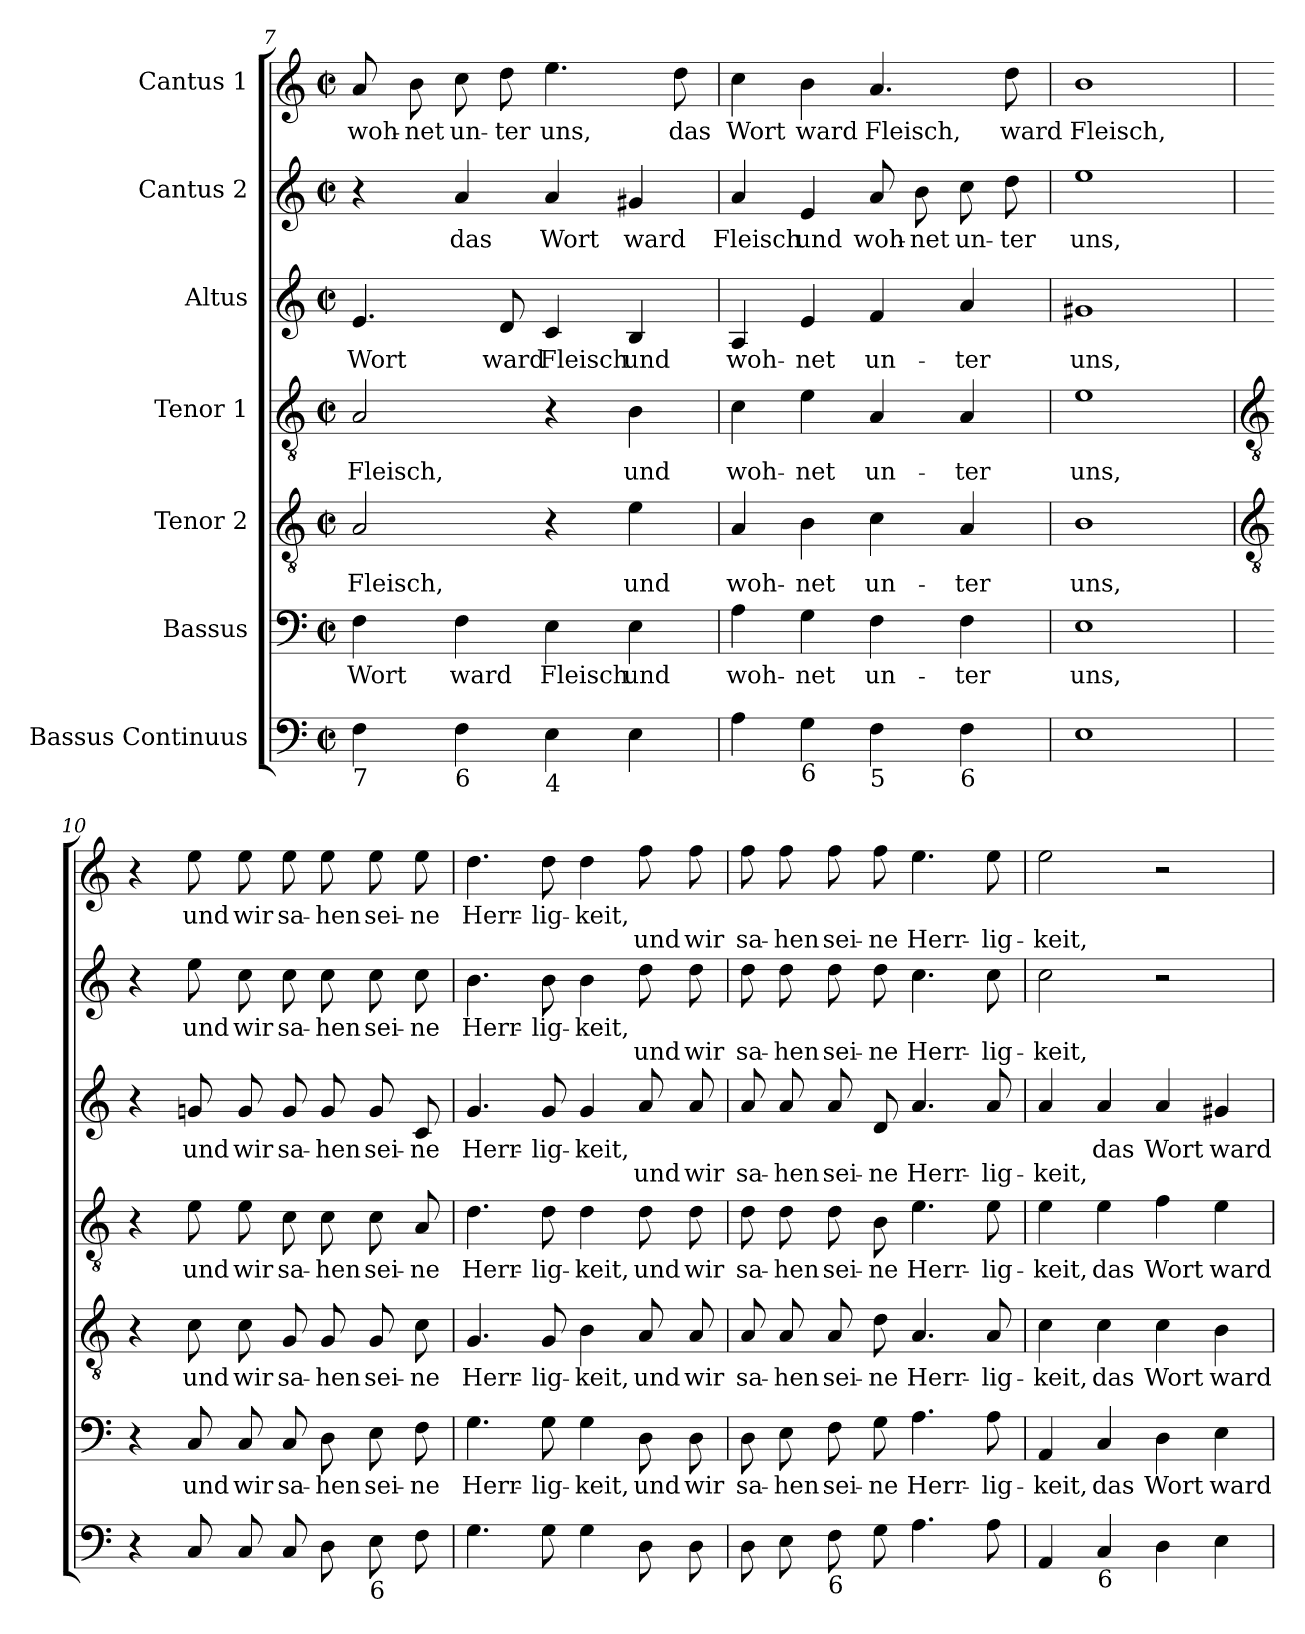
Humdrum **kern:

**kern	**kern	**text	**kern	**text	**kern	**text	**kern	**text	**text	**kern	**text	**text	**kern	**text	**text
*part7	*part6	*part6	*part5	*part5	*part4	*part4	*part3	*part3	*part3	*part2	*part2	*part2	*part1	*part1	*part1
*staff7	*staff6	*staff6	*staff5	*staff5	*staff4	*staff4	*staff3	*staff3	*staff3	*staff2	*staff2	*staff2	*staff1	*staff1	*staff1
*I"Bassus Continuus	*I"Bassus	*	*I"Tenor 2	*	*I"Tenor 1	*	*I"Altus	*	*	*I"Cantus 2	*	*	*I"Cantus 1	*	*
!!LO:LB:g=z
*clefF4	*clefF4	*	*clefGv2	*	*clefGv2	*	*clefG2	*	*	*clefG2	*	*	*clefG2	*	*
*k[]	*k[]	*	*k[]	*	*k[]	*	*k[]	*	*	*k[]	*	*	*k[]	*	*
*C:	*C:	*	*C:	*	*C:	*	*C:	*	*	*C:	*	*	*C:	*	*
*M2/2	*M2/2	*	*M2/2	*	*M2/2	*	*M2/2	*	*	*M2/2	*	*	*M2/2	*	*
*met(c|)	*met(c|)	*	*met(c|)	*	*met(c|)	*	*met(c|)	*	*	*met(c|)	*	*	*met(c|)	*	*
=7	=7	=7	=7	=7	=7	=7	=7	=7	=7	=7	=7	=7	=7	=7	=7
!LO:TX:b:t=7	!	!	!	!	!	!	!	!	!	!	!	!	!	!	!
!	!	!LO:LY:b	!	!LO:LY:b	!	!LO:LY:b	!	!LO:LY:b	!	!	!	!	!	!LO:LY:b	!
4F	4F	Wort	2A	Fleisch,	2A	Fleisch,	4.e	Wort	.	4r	.	.	8a	woh-	.
!	!	!	!	!	!	!	!	!	!	!	!	!	!	!LO:LY:b	!
.	.	.	.	.	.	.	.	.	.	.	.	.	8b	-net	.
!LO:TX:b:t=6	!	!	!	!	!	!	!	!	!	!	!	!	!	!	!
!	!	!LO:LY:b	!	!	!	!	!	!	!	!	!LO:LY:b	!	!	!LO:LY:b	!
4F	4F	ward	.	.	.	.	.	.	.	4a	das	.	8cc	un-	.
!	!	!	!	!	!	!	!	!LO:LY:b	!	!	!	!	!	!LO:LY:b	!
.	.	.	.	.	.	.	8d	ward	.	.	.	.	8dd	-ter	.
!LO:TX:b:t=4	!	!	!	!	!	!	!	!	!	!	!	!	!	!	!
!	!	!LO:LY:b	!	!	!	!	!	!LO:LY:b	!	!	!LO:LY:b	!	!	!LO:LY:b	!
4E	4E	Fleisch	4r	.	4r	.	4c	Fleisch	.	4a	Wort	.	4.ee	uns,	.
!	!	!LO:LY:b	!	!LO:LY:b	!	!LO:LY:b	!	!LO:LY:b	!	!	!LO:LY:b	!	!	!	!
4E	4E	und	4e	und	4B	und	4B	und	.	4g#X	ward	.	.	.	.
!	!	!	!	!	!	!	!	!	!	!	!	!	!	!LO:LY:b	!
.	.	.	.	.	.	.	.	.	.	.	.	.	8dd	das	.
=8	=8	=8	=8	=8	=8	=8	=8	=8	=8	=8	=8	=8	=8	=8	=8
!	!	!LO:LY:b	!	!LO:LY:b	!	!LO:LY:b	!	!LO:LY:b	!	!	!LO:LY:b	!	!	!LO:LY:b	!
4A	4A	woh-	4A	woh-	4c	woh-	4A	woh-	.	4a	Fleisch	.	4cc	Wort	.
!LO:TX:b:t=6	!	!	!	!	!	!	!	!	!	!	!	!	!	!	!
!	!	!LO:LY:b	!	!LO:LY:b	!	!LO:LY:b	!	!LO:LY:b	!	!	!LO:LY:b	!	!	!LO:LY:b	!
4G	4G	-net	4B	-net	4e	-net	4e	-net	.	4e	und	.	4b	ward	.
!LO:TX:b:t=5	!	!	!	!	!	!	!	!	!	!	!	!	!	!	!
!	!	!LO:LY:b	!	!LO:LY:b	!	!LO:LY:b	!	!LO:LY:b	!	!	!LO:LY:b	!	!	!LO:LY:b	!
4F	4F	un-	4c	un-	4A	un-	4f	un-	.	8a	woh-	.	4.a	Fleisch,	.
!	!	!	!	!	!	!	!	!	!	!	!LO:LY:b	!	!	!	!
.	.	.	.	.	.	.	.	.	.	8b	-net	.	.	.	.
!LO:TX:b:t=6	!	!	!	!	!	!	!	!	!	!	!	!	!	!	!
!	!	!LO:LY:b	!	!LO:LY:b	!	!LO:LY:b	!	!LO:LY:b	!	!	!LO:LY:b	!	!	!	!
4F	4F	-ter	4A	-ter	4A	-ter	4a	-ter	.	8cc	un-	.	.	.	.
!	!	!	!	!	!	!	!	!	!	!	!LO:LY:b	!	!	!LO:LY:b	!
.	.	.	.	.	.	.	.	.	.	8dd	-ter	.	8dd	ward	.
=9	=9	=9	=9	=9	=9	=9	=9	=9	=9	=9	=9	=9	=9	=9	=9
!	!	!LO:LY:b	!	!LO:LY:b	!	!LO:LY:b	!	!LO:LY:b	!	!	!LO:LY:b	!	!	!LO:LY:b	!
1E	1E	uns,	1B	uns,	1e	uns,	1g#X	uns,	.	1ee	uns,	.	1b	Fleisch,	.
!!LO:LB:g=z
=10	=10	=10	=10	=10	=10	=10	=10	=10	=10	=10	=10	=10	=10	=10	=10
*	*	*	*clefGv2	*	*clefGv2	*	*	*	*	*	*	*	*	*	*
4r	4r	.	4r	.	4r	.	4r	.	.	4r	.	.	4r	.	.
!	!	!LO:LY:b	!	!LO:LY:b	!	!LO:LY:b	!	!LO:LY:b	!	!	!LO:LY:b	!	!	!LO:LY:b	!
8C	8C	und	8c	und	8e	und	8gn	und	.	8ee	und	.	8ee	und	.
!	!	!LO:LY:b	!	!LO:LY:b	!	!LO:LY:b	!	!LO:LY:b	!	!	!LO:LY:b	!	!	!LO:LY:b	!
8C	8C	wir	8c	wir	8e	wir	8g	wir	.	8cc	wir	.	8ee	wir	.
!	!	!LO:LY:b	!	!LO:LY:b	!	!LO:LY:b	!	!LO:LY:b	!	!	!LO:LY:b	!	!	!LO:LY:b	!
8C	8C	sa-	8G	sa-	8c	sa-	8g	sa-	.	8cc	sa-	.	8ee	sa-	.
!	!	!LO:LY:b	!	!LO:LY:b	!	!LO:LY:b	!	!LO:LY:b	!	!	!LO:LY:b	!	!	!LO:LY:b	!
8D	8D	-hen	8G	-hen	8c	-hen	8g	-hen	.	8cc	-hen	.	8ee	-hen	.
!LO:TX:b:t=6	!	!	!	!	!	!	!	!	!	!	!	!	!	!	!
!	!	!LO:LY:b	!	!LO:LY:b	!	!LO:LY:b	!	!LO:LY:b	!	!	!LO:LY:b	!	!	!LO:LY:b	!
8E	8E	sei-	8G	sei-	8c	sei-	8g	sei-	.	8cc	sei-	.	8ee	sei-	.
!	!	!LO:LY:b	!	!LO:LY:b	!	!LO:LY:b	!	!LO:LY:b	!	!	!LO:LY:b	!	!	!LO:LY:b	!
8F	8F	-ne	8c	-ne	8A	-ne	8c	-ne	.	8cc	-ne	.	8ee	-ne	.
=11	=11	=11	=11	=11	=11	=11	=11	=11	=11	=11	=11	=11	=11	=11	=11
!	!	!LO:LY:b	!	!LO:LY:b	!	!LO:LY:b	!	!LO:LY:b	!	!	!LO:LY:b	!	!	!LO:LY:b	!
4.G	4.G	Herr-	4.G	Herr-	4.d	Herr-	4.g	Herr-	.	4.b	Herr-	.	4.dd	Herr-	.
!	!	!LO:LY:b	!	!LO:LY:b	!	!LO:LY:b	!	!LO:LY:b	!	!	!LO:LY:b	!	!	!LO:LY:b	!
8G	8G	-lig-	8G	-lig-	8d	-lig-	8g	-lig-	.	8b	-lig-	.	8dd	-lig-	.
!	!	!LO:LY:b	!	!LO:LY:b	!	!LO:LY:b	!	!LO:LY:b	!	!	!LO:LY:b	!	!	!LO:LY:b	!
4G	4G	-keit,	4B	-keit,	4d	-keit,	4g	-keit,	.	4b	-keit,	.	4dd	-keit,	.
!	!	!LO:LY:b	!	!LO:LY:b	!	!LO:LY:b	!	!	!LO:LY:b	!	!	!LO:LY:b	!	!	!LO:LY:b
8D	8D	und	8A	und	8d	und	8a	.	und	8dd	.	und	8ff	.	und
!	!	!LO:LY:b	!	!LO:LY:b	!	!LO:LY:b	!	!	!LO:LY:b	!	!	!LO:LY:b	!	!	!LO:LY:b
8D	8D	wir	8A	wir	8d	wir	8a	.	wir	8dd	.	wir	8ff	.	wir
=12	=12	=12	=12	=12	=12	=12	=12	=12	=12	=12	=12	=12	=12	=12	=12
!	!	!LO:LY:b	!	!LO:LY:b	!	!LO:LY:b	!	!	!LO:LY:b	!	!	!LO:LY:b	!	!	!LO:LY:b
8D	8D	sa-	8A	sa-	8d	sa-	8a	.	sa-	8dd	.	sa-	8ff	.	sa-
!	!	!LO:LY:b	!	!LO:LY:b	!	!LO:LY:b	!	!	!LO:LY:b	!	!	!LO:LY:b	!	!	!LO:LY:b
8E	8E	-hen	8A	-hen	8d	-hen	8a	.	-hen	8dd	.	-hen	8ff	.	-hen
!LO:TX:b:t=6	!	!	!	!	!	!	!	!	!	!	!	!	!	!	!
!	!	!LO:LY:b	!	!LO:LY:b	!	!LO:LY:b	!	!	!LO:LY:b	!	!	!LO:LY:b	!	!	!LO:LY:b
8F	8F	sei-	8A	sei-	8d	sei-	8a	.	sei-	8dd	.	sei-	8ff	.	sei-
!	!	!LO:LY:b	!	!LO:LY:b	!	!LO:LY:b	!	!	!LO:LY:b	!	!	!LO:LY:b	!	!	!LO:LY:b
8G	8G	-ne	8d	-ne	8B	-ne	8d	.	-ne	8dd	.	-ne	8ff	.	-ne
!	!	!LO:LY:b	!	!LO:LY:b	!	!LO:LY:b	!	!	!LO:LY:b	!	!	!LO:LY:b	!	!	!LO:LY:b
4.A	4.A	Herr-	4.A	Herr-	4.e	Herr-	4.a	.	Herr-	4.cc	.	Herr-	4.ee	.	Herr-
!	!	!LO:LY:b	!	!LO:LY:b	!	!LO:LY:b	!	!	!LO:LY:b	!	!	!LO:LY:b	!	!	!LO:LY:b
8A	8A	-lig-	8A	-lig-	8e	-lig-	8a	.	-lig-	8cc	.	-lig-	8ee	.	-lig-
=13	=13	=13	=13	=13	=13	=13	=13	=13	=13	=13	=13	=13	=13	=13	=13
!	!	!LO:LY:b	!	!LO:LY:b	!	!LO:LY:b	!	!	!LO:LY:b	!	!	!LO:LY:b	!	!	!LO:LY:b
4AA	4AA	-keit,	4c	-keit,	4e	-keit,	4a	.	-keit,	2cc	.	-keit,	2ee	.	-keit,
!LO:TX:b:t=6	!	!	!	!	!	!	!	!	!	!	!	!	!	!	!
!	!	!LO:LY:b	!	!LO:LY:b	!	!LO:LY:b	!	!LO:LY:b	!	!	!	!	!	!	!
4C	4C	das	4c	das	4e	das	4a	das	.	.	.	.	.	.	.
!	!	!LO:LY:b	!	!LO:LY:b	!	!LO:LY:b	!	!LO:LY:b	!	!	!	!	!	!	!
4D	4D	Wort	4c	Wort	4f	Wort	4a	Wort	.	2r	.	.	2r	.	.
!	!	!LO:LY:b	!	!LO:LY:b	!	!LO:LY:b	!	!LO:LY:b	!	!	!	!	!	!	!
4E	4E	ward	4B	ward	4e	ward	4g#X	ward	.	.	.	.	.	.	.
=	=	=	=	=	=	=	=	=	=	=	=	=	=	=	=
*-	*-	*-	*-	*-	*-	*-	*-	*-	*-	*-	*-	*-	*-	*-	*-
